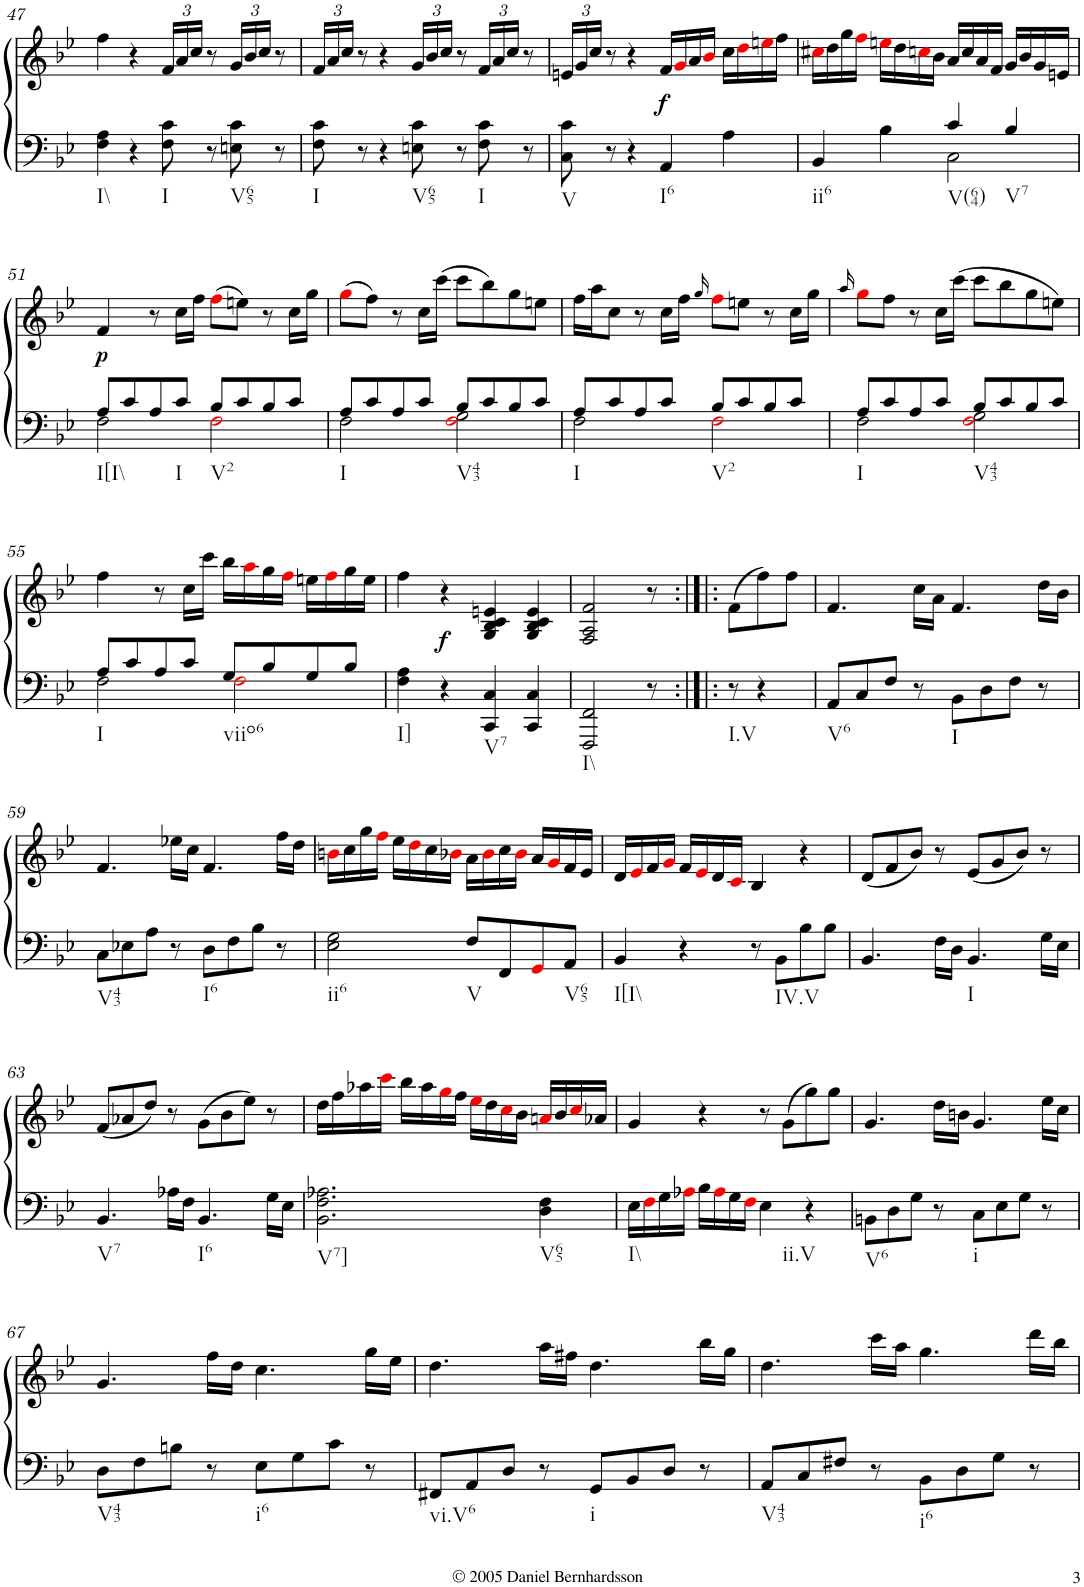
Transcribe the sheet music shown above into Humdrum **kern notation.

**kern	**kern	**dynam
*part1	*part1	*part1
*staff2	*staff1	*staff1/2
*I"Piano	*	*
*I'Pno.	*	*
!!LO:PB:g=z
*clefF4	*clefG2	*
*k[b-e-]	*k[b-e-]	*
*B-:	*B-:	*
*M4/4	*M4/4	*
*met(c)	*met(c)	*
=47	=47	=47
!LO:TX:b:t=I\\	!	!
4F\ 4A\	4ff\	.
4r	4r	.
*	*Xbrackettup	*
!LO:TX:b:t=I	!	!
8F\ 8c\	24f/LL	.
.	24a/	.
.	24cc/JJ	.
8r	8r	.
!LO:TX:b:t=V65	!	!
8En\ 8c\	24g/LL	.
.	24b-/	.
.	24cc/JJ	.
8r	8r	.
=48	=48	=48
!LO:TX:b:t=I	!	!
8F\ 8c\	24f/LL	.
.	24a/	.
.	24cc/JJ	.
8r	8r	.
4r	4r	.
!LO:TX:b:t=V65	!	!
8En\ 8c\	24g/LL	.
.	24b-/	.
.	24cc/JJ	.
8r	8r	.
!LO:TX:b:t=I	!	!
8F\ 8c\	24f/LL	.
.	24a/	.
.	24cc/JJ	.
8r	8r	.
=49	=49	=49
!LO:TX:b:t=V	!	!
8C\ 8c\	24en/LL	.
.	24g/	.
.	24cc/JJ	.
8r	8r	.
4r	4r	.
!LO:TX:b:t=I6	!	!
!	!	!LO:DY:b
4AA/	16f/LL	f
.	16gi/	.
.	16a/	.
.	16b-i/JJ	.
4A\	16cc\LL	.
.	16ddi\	.
.	16eeni\	.
.	16ff\JJ	.
=50	=50	=50
*^	*	*
!LO:TX:b:t=ii6	!	!	!
4BB-/	2ryy	16cc#Xi\LL	.
.	.	16dd\	.
.	.	16gg\	.
.	.	16ffi\JJ	.
4B-\	.	16eeni\LL	.
.	.	16dd\	.
.	.	16ccni\	.
.	.	16b-\JJ	.
!LO:TX:b:t=V(64)	!	!	!
4c/	2C\	16a/LL	.
.	.	16cc/	.
.	.	16a/	.
.	.	16f/JJ	.
!LO:TX:b:t=V7	!	!	!
4B-/	.	16g/LL	.
.	.	16b-/	.
.	.	16g/	.
.	.	16en/JJ	.
!!LO:LB:g=z
=51	=51	=51	=51
!LO:TX:b:t=I[I\\	!	!	!
!	!	!	!LO:DY:b
8A/L	2F\	4f/	p
8c/	.	.	.
8A/	.	8r	.
!LO:TX:b:t=I	!	!	!
8c/J	.	16cc\LL	.
.	.	16ff\JJ	.
!LO:TX:b:t=V2	!	!	!
8B-/L	2Fi\	(8ffi\L	.
8c/	.	8een\J)	.
8B-/	.	8r	.
8c/J	.	16cc\LL	.
.	.	16gg\JJ	.
=52	=52	=52	=52
!LO:TX:b:t=I	!	!	!
8A/L	2F\	(8ggi\L	.
8c/	.	8ff\J)	.
8A/	.	8r	.
8c/J	.	16cc\LL	.
.	.	(16ccc\JJ	.
!LO:TX:b:t=V43	!	!	!
8B-/L	2Fi\ 2G\	8ccc\L	.
8c/	.	8bb-\)	.
8B-/	.	8gg\	.
8c/J	.	8een\J	.
=53	=53	=53	=53
!LO:TX:b:t=I	!	!	!
8A/L	2F\	16ff\LL	.
.	.	16aa\J	.
8c/	.	8cc\J	.
8A/	.	8r	.
8c/J	.	16cc\LL	.
.	.	16ff\JJ	.
.	.	16qgg/	.
!LO:TX:b:t=V2	!	!	!
8B-/L	2Fi\	8ffi\L	.
8c/	.	8een\J	.
8B-/	.	8r	.
8c/J	.	16cc\LL	.
.	.	16gg\JJ	.
=54	=54	=54	=54
.	.	16qaa/	.
!LO:TX:b:t=I	!	!	!
8A/L	2F\	8ggi\L	.
8c/	.	8ff\J	.
8A/	.	8r	.
8c/J	.	16cc\LL	.
.	.	(16ccc\JJ	.
!LO:TX:b:t=V43	!	!	!
8B-/L	2Fi\ 2G\	8ccc\L	.
8c/	.	8bb-\	.
8B-/	.	8gg\	.
8c/J	.	8een\J)	.
!!LO:LB:g=z
=55	=55	=55	=55
!LO:TX:b:t=I	!	!	!
8A/L	2F\	4ff\	.
8c/	.	.	.
8A/	.	8r	.
8c/J	.	16cc\LL	.
.	.	16ccc\JJ	.
!LO:TX:b:t=viio6	!	!	!
8G/L	2Fi\	16bb-\LL	.
.	.	16aai\	.
8B-/	.	16gg\	.
.	.	16ffi\JJ	.
8G/	.	16een\LL	.
.	.	16ffi\	.
8B-/J	.	16gg\	.
.	.	16ee\JJ	.
*v	*v	*	*
=56	=56	=56
!LO:TX:b:t=I]	!	!
4F\ 4A\	4ff\	.
!	!	!LO:DY:b
4r	4r	f
!LO:TX:b:t=V7	!	!
4CC/ 4C/	4G/ 4B-/ 4c/ 4en/	.
4CC/ 4C/	4G/ 4B-/ 4c/ 4e/	.
=57	=57	=57
!LO:TX:b:t=I\\	!	!
2FFF/ 2FF/	2F/ 2A/ 2f/	.
8r	8r	.
=57X1:|!|:	=57X1:|!|:	=57X1:|!|:
!LO:TX:b:t=I.V	!	!
8r	(8f\L	.
4r	8ff\)	.
.	8ff\J	.
=58	=58	=58
!LO:TX:b:t=V6	!	!
8AA/L	4.f/	.
8C/	.	.
8F/J	.	.
8r	16cc\LL	.
.	16a\JJ	.
!LO:TX:b:t=I	!	!
8BB-\L	4.f/	.
8D\	.	.
8F\J	.	.
8r	16dd\LL	.
.	16b-\JJ	.
!!LO:LB:g=z
=59	=59	=59
!LO:TX:b:t=V43	!	!
8C\L	4.f/	.
8E-X\	.	.
8A\J	.	.
8r	16ee-X\LL	.
.	16cc\JJ	.
!LO:TX:b:t=I6	!	!
8D\L	4.f/	.
8F\	.	.
8B-\J	.	.
8r	16ff\LL	.
.	16dd\JJ	.
=60	=60	=60
!LO:TX:b:t=ii6	!	!
2E-\ 2G\	16bni\LL	.
.	16cc\	.
.	16gg\	.
.	16ffi\JJ	.
.	16ee-\LL	.
.	16ddi\	.
.	16cc\	.
.	16b-Xi\JJ	.
!LO:TX:b:t=V	!	!
8F/L	16a\LL	.
.	16b-i\	.
8FF/	16cc\	.
.	16b-i\JJ	.
8GGi/	16a/LL	.
.	16gi/	.
!LO:TX:b:t=V65	!	!
8AA/J	16f/	.
.	16e-/JJ	.
=61	=61	=61
!LO:TX:b:t=I[I\\	!	!
4BB-/	16d/LL	.
.	16e-i/	.
.	16f/	.
.	16gi/JJ	.
4r	16f/LL	.
.	16e-i/	.
.	16d/	.
.	16ci/JJ	.
8r	4B-/	.
!LO:TX:b:t=IV.V	!	!
8BB-\L	.	.
8B-\	4r	.
8B-\J	.	.
=62	=62	=62
4.BB-/	(8d/L	.
.	8f/	.
.	8b-/J)	.
16F\LL	8r	.
16D\JJ	.	.
!LO:TX:b:t=I	!	!
4.BB-/	(8e-/L	.
.	8g/	.
.	8b-/J)	.
16G\LL	8r	.
16E-\JJ	.	.
!!LO:LB:g=z
=63	=63	=63
!LO:TX:b:t=V7	!	!
4.BB-/	(8f/L	.
.	8a-X/	.
.	8dd/J)	.
16A-X\LL	8r	.
16F\JJ	.	.
!LO:TX:b:t=I6	!	!
4.BB-/	(8g\L	.
.	8b-\	.
.	8ee-\J)	.
16G\LL	8r	.
16E-\JJ	.	.
=64	=64	=64
!LO:TX:b:t=V7]	!	!
2.BB-\ 2.F\ 2.A-X\	16dd\LL	.
.	16ff\	.
.	16aa-X\	.
.	16ccci\JJ	.
.	16bb-\LL	.
.	16aa-\	.
.	16ggi\	.
.	16ff\JJ	.
.	16ee-i\LL	.
.	16dd\	.
.	16cci\	.
.	16b-\JJ	.
!LO:TX:b:t=V65	!	!
4D\ 4F\	16ani/LL	.
.	16b-/	.
.	16cci/	.
.	16a-X/JJ	.
=65	=65	=65
!LO:TX:b:t=I\\	!	!
16E-\LL	4g/	.
16Fi\	.	.
16G\	.	.
16A-Xi\JJ	.	.
16B-\LL	4r	.
16A-i\	.	.
16G\	.	.
16Fi\JJ	.	.
!LO:TX:b:t=ii.V	!	!
4E-\	8r	.
.	(8g\L	.
4r	8gg\)	.
.	8gg\J	.
=66	=66	=66
!LO:TX:b:t=V6	!	!
8BBn\L	4.g/	.
8D\	.	.
8G\J	.	.
8r	16dd\LL	.
.	16bn\JJ	.
!LO:TX:b:t=i	!	!
8C\L	4.g/	.
8E-\	.	.
8G\J	.	.
8r	16ee-\LL	.
.	16cc\JJ	.
!!LO:LB:g=z
=67	=67	=67
!LO:TX:b:t=V43	!	!
8D\L	4.g/	.
8F\	.	.
8Bn\J	.	.
8r	16ff\LL	.
.	16dd\JJ	.
!LO:TX:b:t=i6	!	!
8E-\L	4.cc\	.
8G\	.	.
8c\J	.	.
8r	16gg\LL	.
.	16ee-\JJ	.
=68	=68	=68
!LO:TX:b:t=vi.V6	!	!
8FF#X/L	4.dd\	.
8AA/	.	.
8D/J	.	.
8r	16aa\LL	.
.	16ff#X\JJ	.
!LO:TX:b:t=i	!	!
8GG/L	4.dd\	.
8BB-/	.	.
8D/J	.	.
8r	16bb-\LL	.
.	16gg\JJ	.
=69	=69	=69
!LO:TX:b:t=V43	!	!
8AA/L	4.dd\	.
8C/	.	.
8F#X/J	.	.
8r	16ccc\LL	.
.	16aa\JJ	.
!LO:TX:b:t=i6	!	!
8BB-\L	4.gg\	.
8D\	.	.
8G\J	.	.
8r	16ddd\LL	.
.	16bb-\JJ	.
=	=	=
*-	*-	*-
